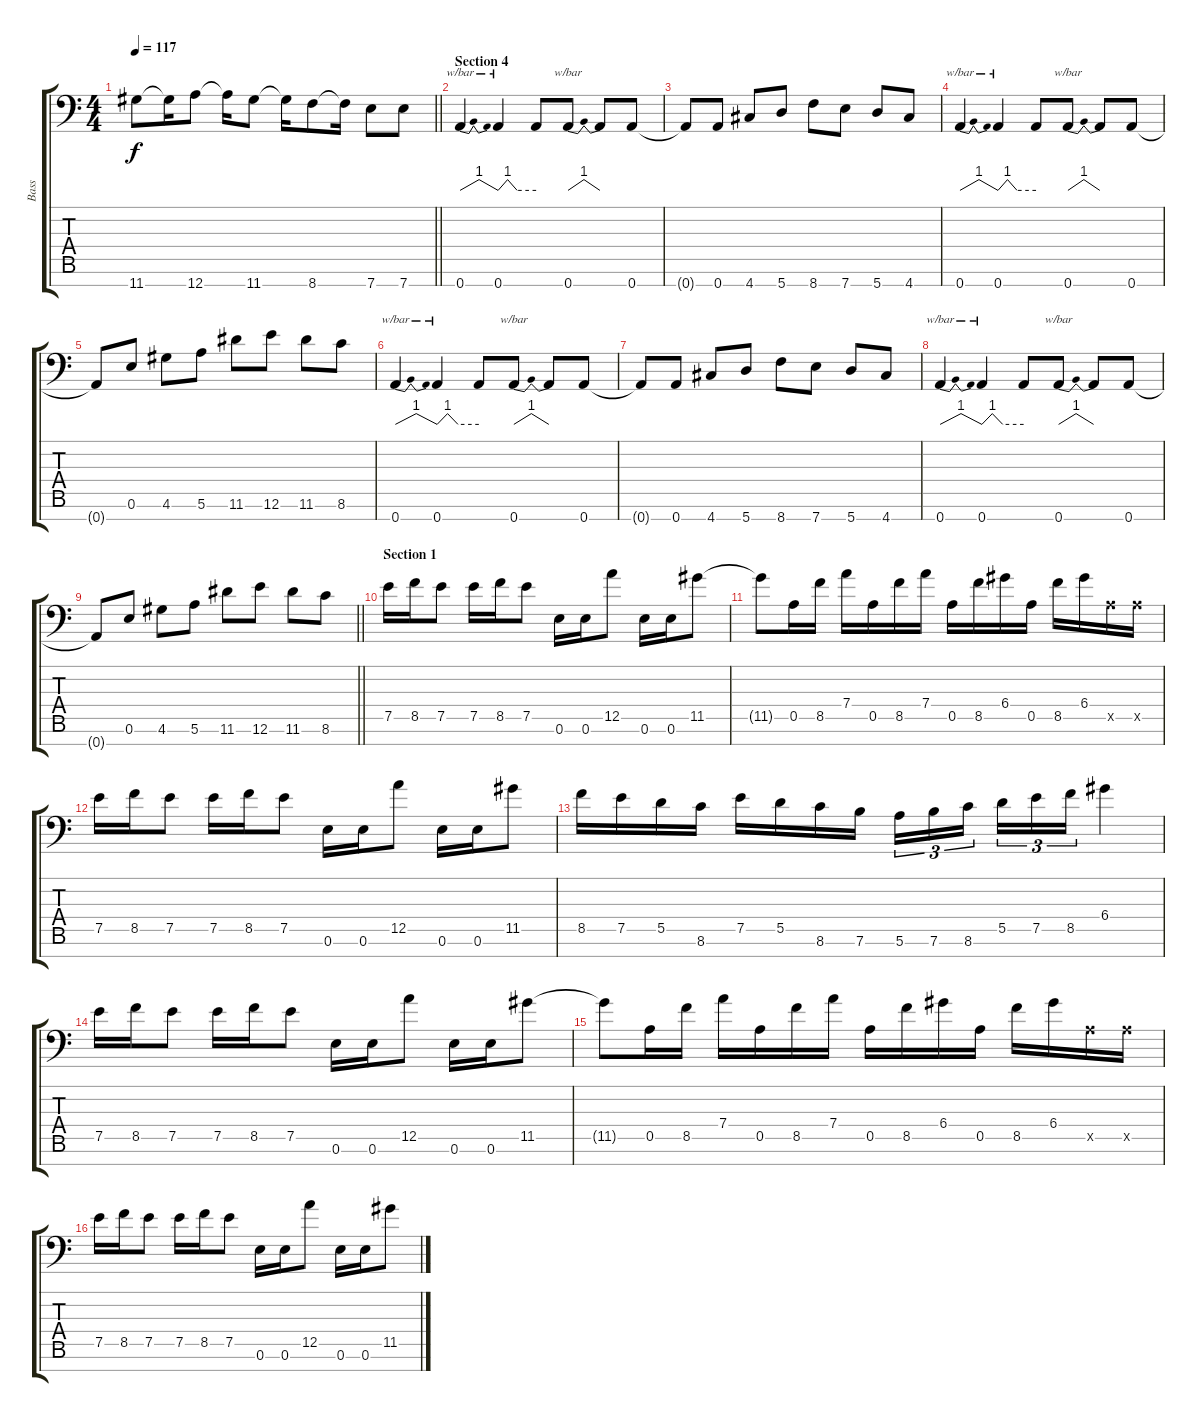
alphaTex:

\track ("Bass" "Bass") {instrument electricbasspick}
\staff {score tabs}
\tuning (E4 B3 G3 D3 A2 E2 A1) {hide}
\ts (4 4)
\tempo 117
\clef f4
\barLineRight lightlight
\ks c
11.7.8{dy f} 11.7{t}.16 12.7.8 12.7{t}.16 11.7.8 11.7{t}.16 8.7.8 8.7{t}.16 7.7.8 7.7.8 |
\section ("" "Section 4")
0.7.4{tbe (dip default 0 0 30 4 60 0)} 0.7.4{tbe (custom default 0 0 15 4 30 0 60 0)} 0.7{t}.8 0.7.8{tbe (dip default 0 0 30 4 60 0)} 0.7{t}.8 0.7.8 |
0.7{t}.8 0.7.8 4.7.8 5.7.8 8.7.8 7.7.8 5.7.8 4.7.8 |
0.7.4{tbe (dip default 0 0 30 4 60 0)} 0.7.4{tbe (custom default 0 0 15 4 30 0 60 0)} 0.7{t}.8 0.7.8{tbe (dip default 0 0 30 4 60 0)} 0.7{t}.8 0.7.8 |
0.7{t}.8 0.6.8 4.6.8 5.6.8 11.6.8 12.6.8 11.6.8 8.6.8 |
0.7.4{tbe (dip default 0 0 30 4 60 0)} 0.7.4{tbe (custom default 0 0 15 4 30 0 60 0)} 0.7{t}.8 0.7.8{tbe (dip default 0 0 30 4 60 0)} 0.7{t}.8 0.7.8 |
0.7{t}.8 0.7.8 4.7.8 5.7.8 8.7.8 7.7.8 5.7.8 4.7.8 |
0.7.4{tbe (dip default 0 0 30 4 60 0)} 0.7.4{tbe (custom default 0 0 15 4 30 0 60 0)} 0.7{t}.8 0.7.8{tbe (dip default 0 0 30 4 60 0)} 0.7{t}.8 0.7.8 |
\barLineRight lightlight
0.7{t}.8 0.6.8 4.6.8 5.6.8 11.6.8 12.6.8 11.6.8 8.6.8 |
\section ("" "Section 1")
7.5.16 8.5.16 7.5.8 7.5.16 8.5.16 7.5.8 0.6.16 0.6.16 12.5.8 0.6.16 0.6.16 11.5.8 |
11.5{t}.8 0.5.16 8.5.16 7.4.16 0.5.16 8.5.16 7.4.16 0.5.16 8.5.16 6.4.16 0.5.16 8.5.16 6.4.16 0.5{x}.16 0.5{x}.16 |
7.5.16 8.5.16 7.5.8 7.5.16 8.5.16 7.5.8 0.6.16 0.6.16 12.5.8 0.6.16 0.6.16 11.5.8 |
8.5.16 7.5.16 5.5.16 8.6.16 7.5.16 5.5.16 8.6.16 7.6.16 5.6.16{tu (3 2)} 7.6.16{tu (3 2)} 8.6.16{tu (3 2) beam splitsecondary} 5.5.16{tu (3 2)} 7.5.16{tu (3 2)} 8.5.16{tu (3 2)} 6.4.4 |
7.5.16 8.5.16 7.5.8 7.5.16 8.5.16 7.5.8 0.6.16 0.6.16 12.5.8 0.6.16 0.6.16 11.5.8 |
11.5{t}.8 0.5.16 8.5.16 7.4.16 0.5.16 8.5.16 7.4.16 0.5.16 8.5.16 6.4.16 0.5.16 8.5.16 6.4.16 0.5{x}.16 0.5{x}.16 |
7.5.16 8.5.16 7.5.8 7.5.16 8.5.16 7.5.8 0.6.16 0.6.16 12.5.8 0.6.16 0.6.16 11.5.8
